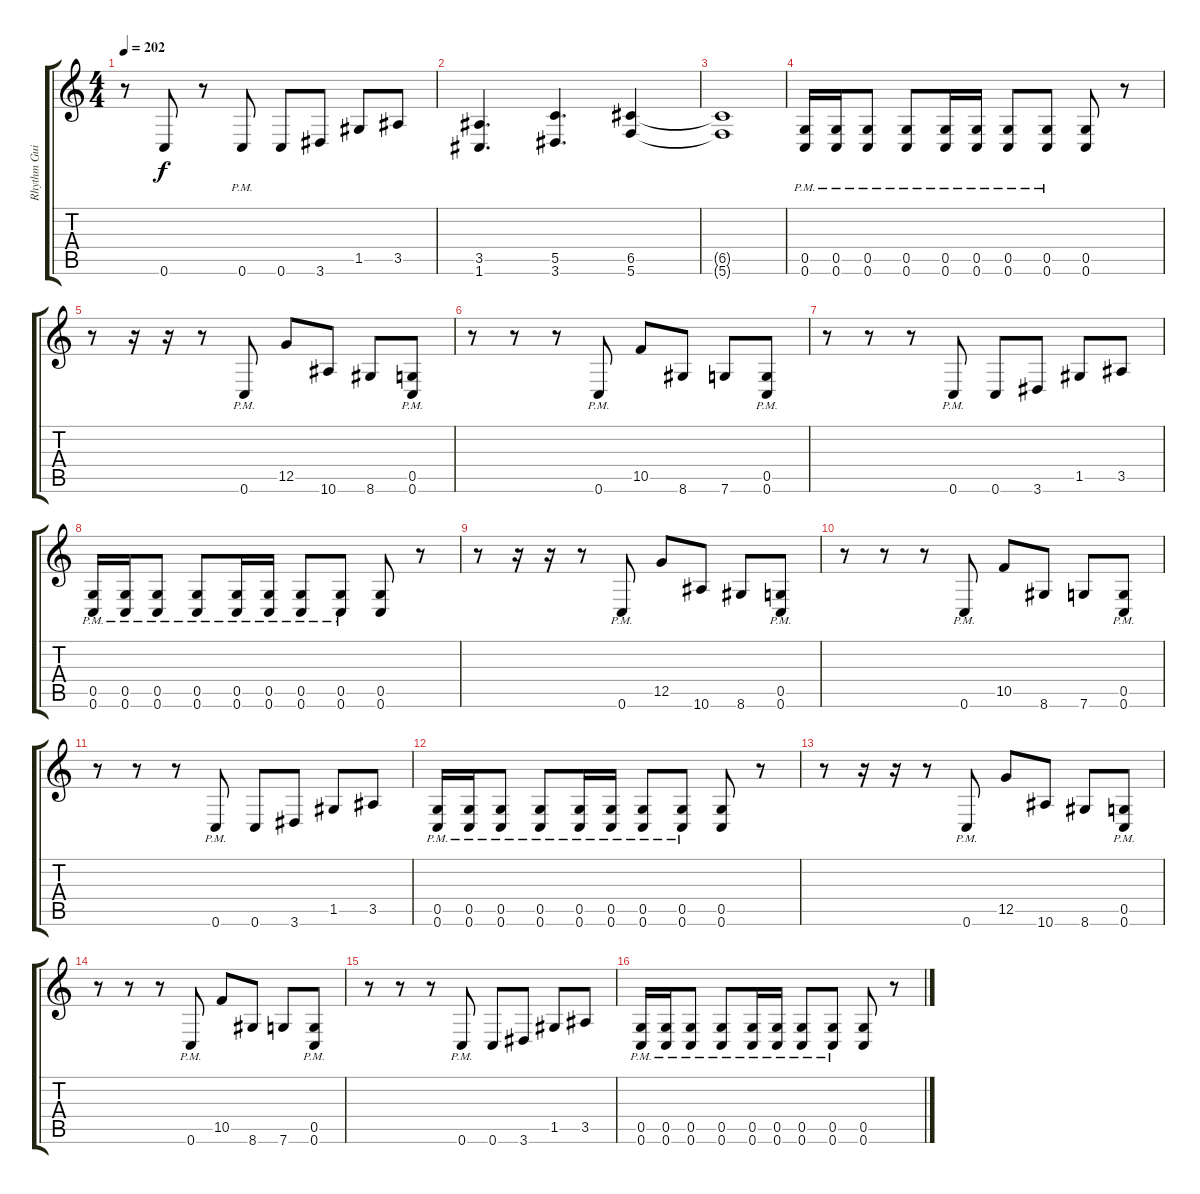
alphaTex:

\track ("Rhythm Guitar 1" "Rhythm Gui") {instrument distortionguitar}
\staff {score tabs}
\tuning (D4 A3 F3 C3 G2 C2) {hide}
\ts (4 4)
\tempo 202
\clef g2
\ks c
r.8{dy f} 0.6.8 r.8 0.6{pm}.8 0.6.8 3.6.8 1.5.8 3.5.8 |
(3.5 1.6).4{d} (5.5 3.6).4{d} (6.5 5.6).4 |
(6.5{t} 5.6{t}).1 |
(0.5{pm} 0.6{pm}).16 (0.5{pm} 0.6{pm}).16 (0.5{pm} 0.6{pm}).8 (0.5{pm} 0.6{pm}).8 (0.5{pm} 0.6{pm}).16 (0.5{pm} 0.6{pm}).16 (0.5{pm} 0.6{pm}).8 (0.5{pm} 0.6{pm}).8 (0.5 0.6).8 r.8 |
r.8 r.16 r.16 r.8 0.6{pm}.8 12.5.8 10.6.8 8.6.8 (0.5{pm} 0.6{pm}).8 |
r.8 r.8 r.8 0.6{pm}.8 10.5.8 8.6.8 7.6.8 (0.5{pm} 0.6{pm}).8 |
r.8 r.8 r.8 0.6{pm}.8 0.6.8 3.6.8 1.5.8 3.5.8 |
(0.5{pm} 0.6{pm}).16 (0.5{pm} 0.6{pm}).16 (0.5{pm} 0.6{pm}).8 (0.5{pm} 0.6{pm}).8 (0.5{pm} 0.6{pm}).16 (0.5{pm} 0.6{pm}).16 (0.5{pm} 0.6{pm}).8 (0.5{pm} 0.6{pm}).8 (0.5 0.6).8 r.8 |
r.8 r.16 r.16 r.8 0.6{pm}.8 12.5.8 10.6.8 8.6.8 (0.5{pm} 0.6{pm}).8 |
r.8 r.8 r.8 0.6{pm}.8 10.5.8 8.6.8 7.6.8 (0.5{pm} 0.6{pm}).8 |
r.8 r.8 r.8 0.6{pm}.8 0.6.8 3.6.8 1.5.8 3.5.8 |
(0.5{pm} 0.6{pm}).16 (0.5{pm} 0.6{pm}).16 (0.5{pm} 0.6{pm}).8 (0.5{pm} 0.6{pm}).8 (0.5{pm} 0.6{pm}).16 (0.5{pm} 0.6{pm}).16 (0.5{pm} 0.6{pm}).8 (0.5{pm} 0.6{pm}).8 (0.5 0.6).8 r.8 |
r.8 r.16 r.16 r.8 0.6{pm}.8 12.5.8 10.6.8 8.6.8 (0.5{pm} 0.6{pm}).8 |
r.8 r.8 r.8 0.6{pm}.8 10.5.8 8.6.8 7.6.8 (0.5{pm} 0.6{pm}).8 |
r.8 r.8 r.8 0.6{pm}.8 0.6.8 3.6.8 1.5.8 3.5.8 |
(0.5{pm} 0.6{pm}).16 (0.5{pm} 0.6{pm}).16 (0.5{pm} 0.6{pm}).8 (0.5{pm} 0.6{pm}).8 (0.5{pm} 0.6{pm}).16 (0.5{pm} 0.6{pm}).16 (0.5{pm} 0.6{pm}).8 (0.5{pm} 0.6{pm}).8 (0.5 0.6).8 r.8
